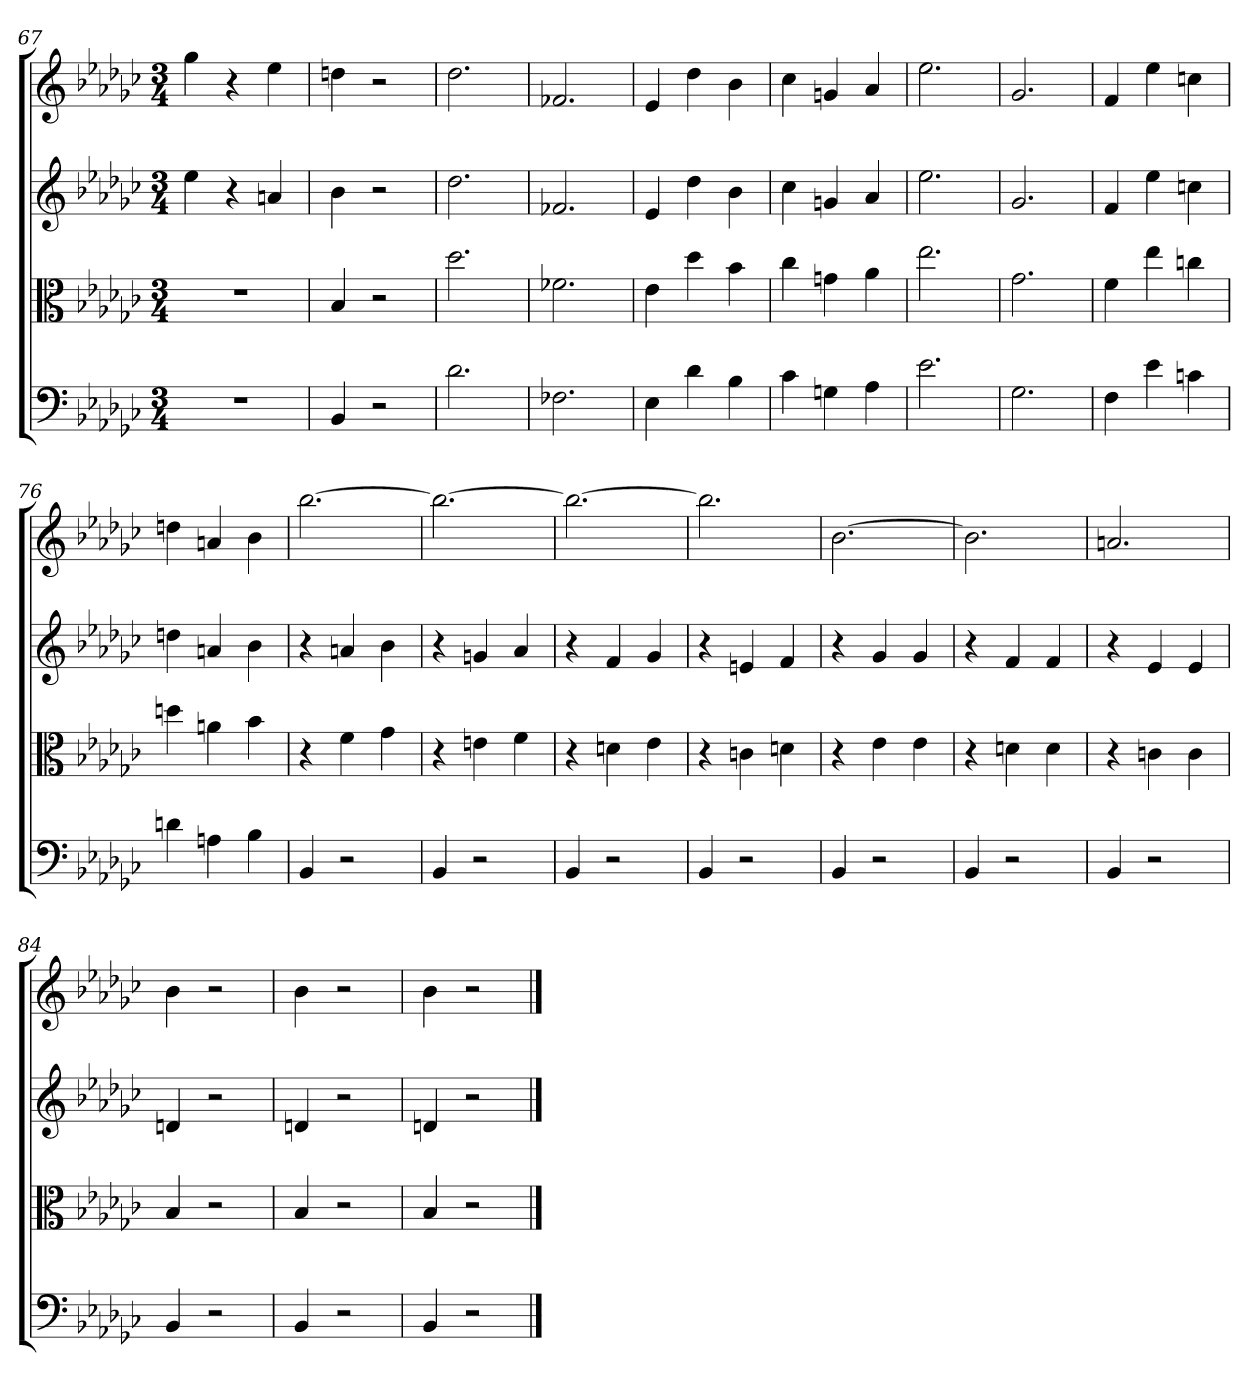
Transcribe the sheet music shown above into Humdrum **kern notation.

**kern	**kern	**kern	**kern
*part4	*part3	*part2	*part1
*staff4	*staff3	*staff2	*staff1
*clefF4	*clefC3	*clefG2	*clefG2
*k[b-e-a-d-g-c-]	*k[b-e-a-d-g-c-]	*k[b-e-a-d-g-c-]	*k[b-e-a-d-g-c-]
*e-:	*e-:	*e-:	*e-:
*M3/4	*M3/4	*M3/4	*M3/4
=67	=67	=67	=67
2.r	2.r	4ee-	4gg-
.	.	4r	4r
.	.	4an	4ee-
=68	=68	=68	=68
4BB-	4B-	4b-	4ddn
2r	2r	2r	2r
=69	=69	=69	=69
2.d-	2.dd-	2.dd-	2.dd-
=70	=70	=70	=70
2.F-X	2.f-X	2.f-X	2.f-X
=71	=71	=71	=71
4E-	4e-	4e-	4e-
4d-	4dd-	4dd-	4dd-
4B-	4b-	4b-	4b-
=72	=72	=72	=72
4c-	4cc-	4cc-	4cc-
4Gn	4gn	4gn	4gn
4A-	4a-	4a-	4a-
=73	=73	=73	=73
2.e-	2.ee-	2.ee-	2.ee-
=74	=74	=74	=74
2.G-	2.g-	2.g-	2.g-
=75	=75	=75	=75
4F	4f	4f	4f
4e-	4ee-	4ee-	4ee-
4cn	4ccn	4ccn	4ccn
=76	=76	=76	=76
4dn	4ddn	4ddn	4ddn
4An	4an	4an	4an
4B-	4b-	4b-	4b-
=77	=77	=77	=77
4BB-	4r	4r	[2.bb-
2r	4f	4an	.
.	4g-	4b-	.
=78	=78	=78	=78
4BB-	4r	4r	2.bb-_
2r	4en	4gn	.
.	4f	4a-	.
=79	=79	=79	=79
4BB-	4r	4r	2.bb-_
2r	4dn	4f	.
.	4e-	4g-	.
=80	=80	=80	=80
4BB-	4r	4r	2.bb-]
2r	4cn	4en	.
.	4dn	4f	.
=81	=81	=81	=81
4BB-	4r	4r	[2.b-
2r	4e-	4g-	.
.	4e-	4g-	.
=82	=82	=82	=82
4BB-	4r	4r	2.b-]
2r	4dn	4f	.
.	4d	4f	.
=83	=83	=83	=83
4BB-	4r	4r	2.an
2r	4cn	4e-	.
.	4c	4e-	.
=84	=84	=84	=84
4BB-	4B-	4dn	4b-
2r	2r	2r	2r
=85	=85	=85	=85
4BB-	4B-	4dn	4b-
2r	2r	2r	2r
=86	=86	=86	=86
4BB-	4B-	4dn	4b-
2r	2r	2r	2r
==	==	==	==
*-	*-	*-	*-
